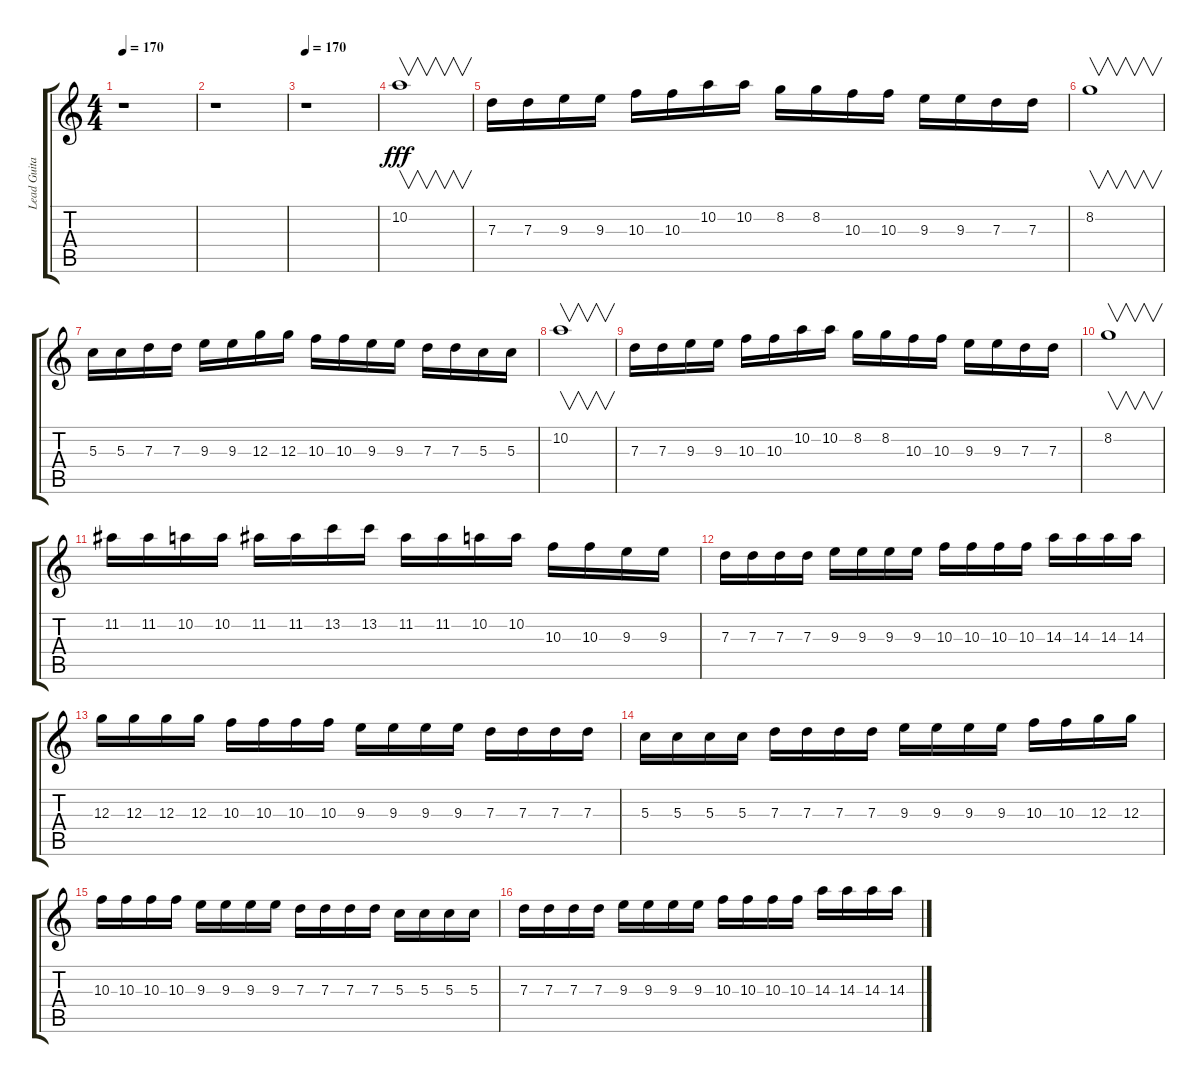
\track ("Lead Guitar I" "Lead Guita") {instrument overdrivenguitar}
\staff {score tabs}
\tuning (E4 B3 G3 D3 A2 E2) {hide}
\ts (4 4)
\tempo 170
\clef g2
\ks c
r.1{dy fff instrument overdrivenguitar} |
r.1 |
\tempo 170
r.1 |
10.2.1{v instrument overdrivenguitar} |
7.3.16 7.3.16 9.3.16 9.3.16 10.3.16 10.3.16 10.2.16 10.2.16 8.2.16 8.2.16 10.3.16 10.3.16 9.3.16 9.3.16 7.3.16 7.3.16 |
8.2.1{v} |
5.3.16 5.3.16 7.3.16 7.3.16 9.3.16 9.3.16 12.3.16 12.3.16 10.3.16 10.3.16 9.3.16 9.3.16 7.3.16 7.3.16 5.3.16 5.3.16 |
10.2.1{v} |
7.3.16 7.3.16 9.3.16 9.3.16 10.3.16 10.3.16 10.2.16 10.2.16 8.2.16 8.2.16 10.3.16 10.3.16 9.3.16 9.3.16 7.3.16 7.3.16 |
8.2.1{v} |
11.2.16 11.2.16 10.2.16 10.2.16 11.2.16 11.2.16 13.2.16 13.2.16 11.2.16 11.2.16 10.2.16 10.2.16 10.3.16 10.3.16 9.3.16 9.3.16 |
7.3.16 7.3.16 7.3.16 7.3.16 9.3.16 9.3.16 9.3.16 9.3.16 10.3.16 10.3.16 10.3.16 10.3.16 14.3.16 14.3.16 14.3.16 14.3.16 |
12.3.16 12.3.16 12.3.16 12.3.16 10.3.16 10.3.16 10.3.16 10.3.16 9.3.16 9.3.16 9.3.16 9.3.16 7.3.16 7.3.16 7.3.16 7.3.16 |
5.3.16 5.3.16 5.3.16 5.3.16 7.3.16 7.3.16 7.3.16 7.3.16 9.3.16 9.3.16 9.3.16 9.3.16 10.3.16 10.3.16 12.3.16 12.3.16 |
10.3.16 10.3.16 10.3.16 10.3.16 9.3.16 9.3.16 9.3.16 9.3.16 7.3.16 7.3.16 7.3.16 7.3.16 5.3.16 5.3.16 5.3.16 5.3.16 |
7.3.16 7.3.16 7.3.16 7.3.16 9.3.16 9.3.16 9.3.16 9.3.16 10.3.16 10.3.16 10.3.16 10.3.16 14.3.16 14.3.16 14.3.16 14.3.16
